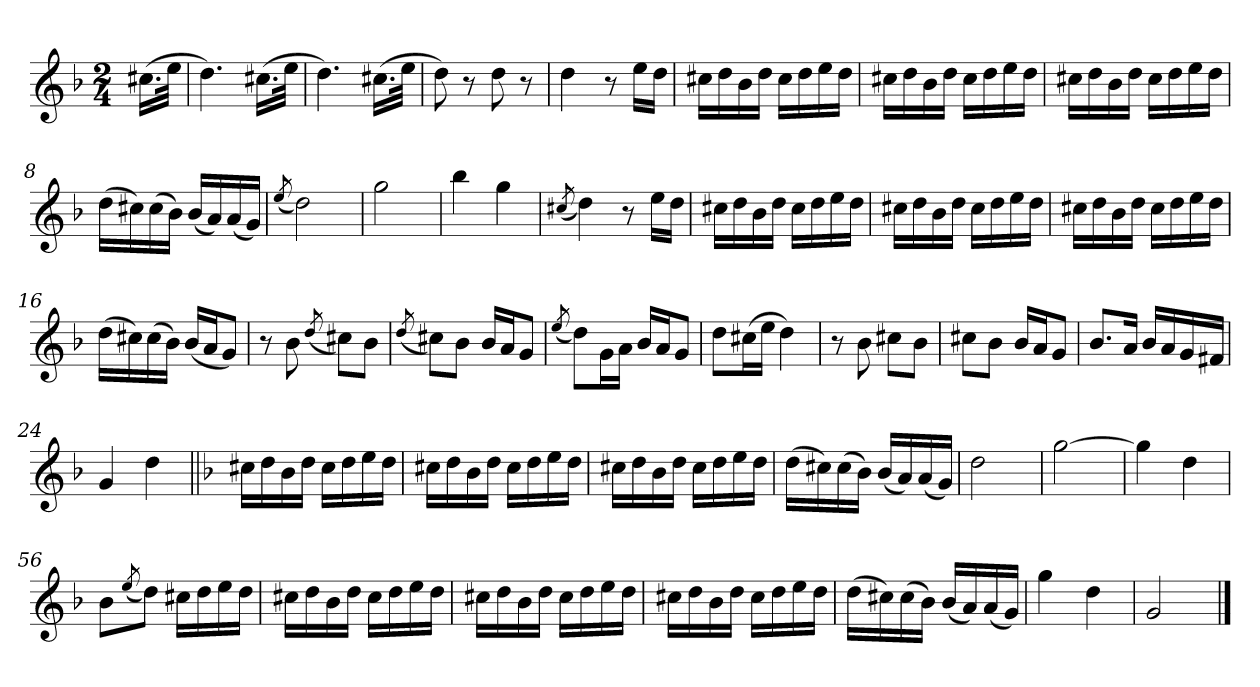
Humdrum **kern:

**kern
*part1
*staff1
*clefG2
*k[b-]
*G:dor
*M2/4
=
(16.cc#XLL
32eeJJk
=1
4.dd)
(16.cc#XLL
32eeJJk
=2
4.dd)
(16.cc#XLL
32eeJJk
=3
8dd)
8r
8dd
8r
=4
4dd
8r
16eeLL
16ddJJ
=5
16cc#XLL
16dd
16b-
16ddJJ
16cc#LL
16dd
16ee
16ddJJ
=6
16cc#XLL
16dd
16b-
16ddJJ
16cc#LL
16dd
16ee
16ddJJ
=7
16cc#XLL
16dd
16b-
16ddJJ
16cc#LL
16dd
16ee
16ddJJ
=8
(16ddLL
16cc#X)
(16cc#
16b-JJ)
(16b-LL
16a)
(16a
16gJJ)
=9
(8qee/
2dd)
=10
2gg
=11
4bb-
4gg
=12
(8qcc#X/
4dd)
8r
16eeLL
16ddJJ
=13
16cc#XLL
16dd
16b-
16ddJJ
16cc#LL
16dd
16ee
16ddJJ
=14
16cc#XLL
16dd
16b-
16ddJJ
16cc#LL
16dd
16ee
16ddJJ
=15
16cc#XLL
16dd
16b-
16ddJJ
16cc#LL
16dd
16ee
16ddJJ
=16
(16ddLL
16cc#X)
(16cc#
16b-JJ)
(16b-LL
16aJ
8gJ)
=17
8r
8b-
(8qdd/
8cc#XL)
8b-J
=18
(8qdd/
8cc#XL)
8b-J
16b-LL
16aJ
8gJ
=19
(8qee/
8ddL)
16gL
16aJJ
16b-LL
16aJ
8gJ
=20
8ddL
(16cc#XL
16eeJJ
4dd)
=21
8r
8b-
8cc#XL
8b-J
=22
8cc#XL
8b-J
16b-LL
16aJ
8gJ
=23
8.b-L
16aJk
16b-LL
16a
16g
16f#XJJ
=24
4g
4dd
=49||
*k[b-]
16cc#XLL
16dd
16b-
16ddJJ
16cc#LL
16dd
16ee
16ddJJ
=50
16cc#XLL
16dd
16b-
16ddJJ
16cc#LL
16dd
16ee
16ddJJ
=51
16cc#XLL
16dd
16b-
16ddJJ
16cc#LL
16dd
16ee
16ddJJ
=52
(16ddLL
16cc#X)
(16cc#
16b-JJ)
(16b-LL
16a)
(16a
16gJJ)
=53
2dd
=54
[2gg
=55
4gg]
4dd
=56
8b-L
(8qee/
8ddJ)
16cc#XLL
16dd
16ee
16ddJJ
=57
16cc#XLL
16dd
16b-
16ddJJ
16cc#LL
16dd
16ee
16ddJJ
=58
16cc#XLL
16dd
16b-
16ddJJ
16cc#LL
16dd
16ee
16ddJJ
=59
16cc#XLL
16dd
16b-
16ddJJ
16cc#LL
16dd
16ee
16ddJJ
=60
(16ddLL
16cc#X)
(16cc#
16b-JJ)
(16b-LL
16a)
(16a
16gJJ)
=61
4gg
4dd
=62
2g
==
*-
